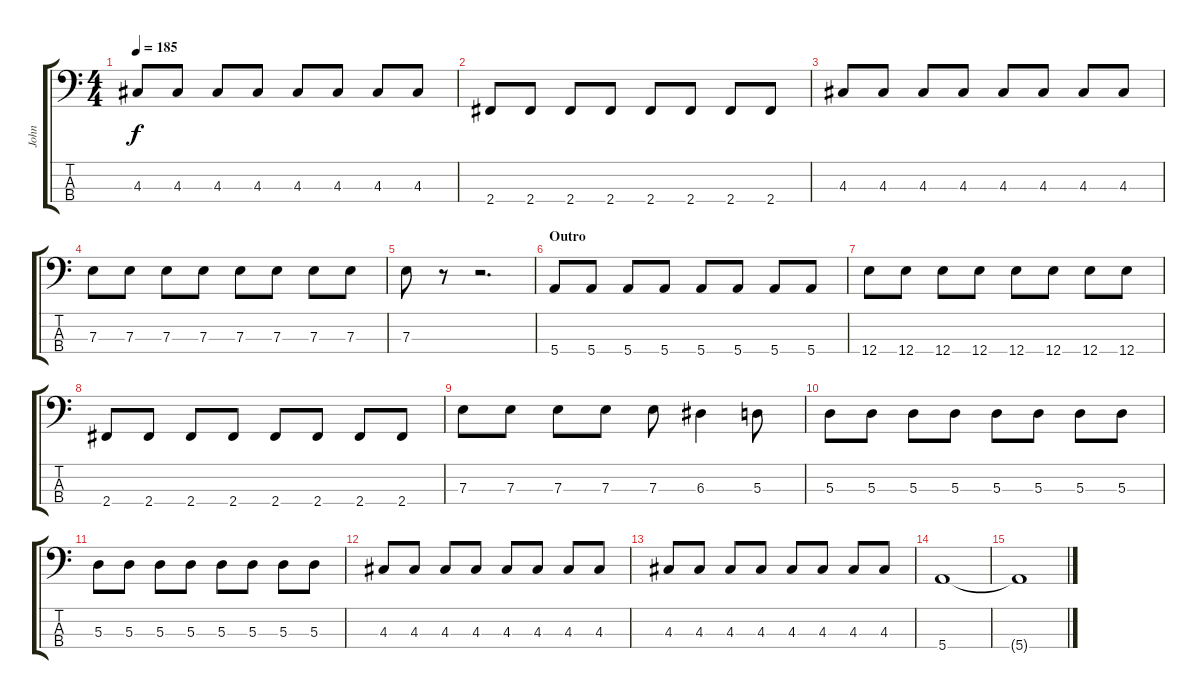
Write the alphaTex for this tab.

\track ("John" "John") {instrument electricbasspick}
\staff {score tabs}
\tuning (G2 D2 A1 E1) {hide}
\ts (4 4)
\tempo 185
\clef f4
\ks c
4.3.8{dy f} 4.3.8 4.3.8 4.3.8 4.3.8 4.3.8 4.3.8 4.3.8 |
2.4.8 2.4.8 2.4.8 2.4.8 2.4.8 2.4.8 2.4.8 2.4.8 |
4.3.8 4.3.8 4.3.8 4.3.8 4.3.8 4.3.8 4.3.8 4.3.8 |
7.3.8 7.3.8 7.3.8 7.3.8 7.3.8 7.3.8 7.3.8 7.3.8 |
7.3.8 r.8 r.2{d} |
\section ("" "Outro")
5.4.8 5.4.8 5.4.8 5.4.8 5.4.8 5.4.8 5.4.8 5.4.8 |
12.4.8 12.4.8 12.4.8 12.4.8 12.4.8 12.4.8 12.4.8 12.4.8 |
2.4.8 2.4.8 2.4.8 2.4.8 2.4.8 2.4.8 2.4.8 2.4.8 |
7.3.8 7.3.8 7.3.8 7.3.8 7.3.8 6.3.4 5.3.8 |
5.3.8 5.3.8 5.3.8 5.3.8 5.3.8 5.3.8 5.3.8 5.3.8 |
5.3.8 5.3.8 5.3.8 5.3.8 5.3.8 5.3.8 5.3.8 5.3.8 |
4.3.8 4.3.8 4.3.8 4.3.8 4.3.8 4.3.8 4.3.8 4.3.8 |
4.3.8 4.3.8 4.3.8 4.3.8 4.3.8 4.3.8 4.3.8 4.3.8 |
5.4.1 |
5.4{t}.1
